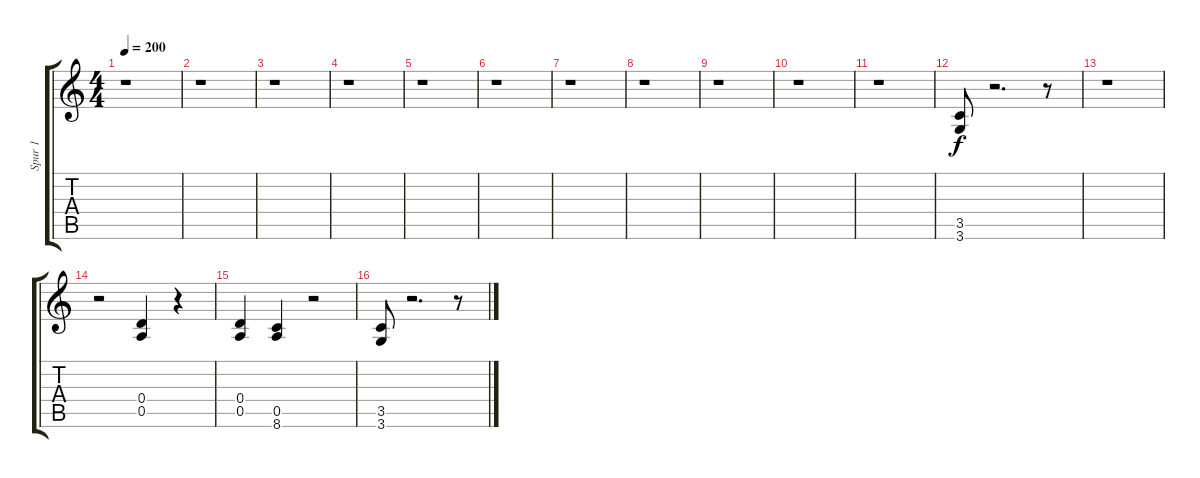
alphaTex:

\track ("Spur 1" "Spur 1") {instrument overdrivenguitar}
\staff {score tabs}
\tuning (E4 B3 G3 D3 A2 E2) {hide}
\ts (4 4)
\tempo 200
\clef g2
\ks c
r.1{dy f} |
r.1 |
r.1 |
r.1 |
r.1 |
r.1 |
r.1 |
r.1 |
r.1 |
r.1 |
r.1 |
(3.5 3.6).8{volume 16} r.2{d} r.8 |
r.1 |
r.2 (0.4 0.5).4 r.4 |
(0.4 0.5).4 (0.5 8.6).4 r.2 |
(3.5 3.6).8 r.2{d} r.8
